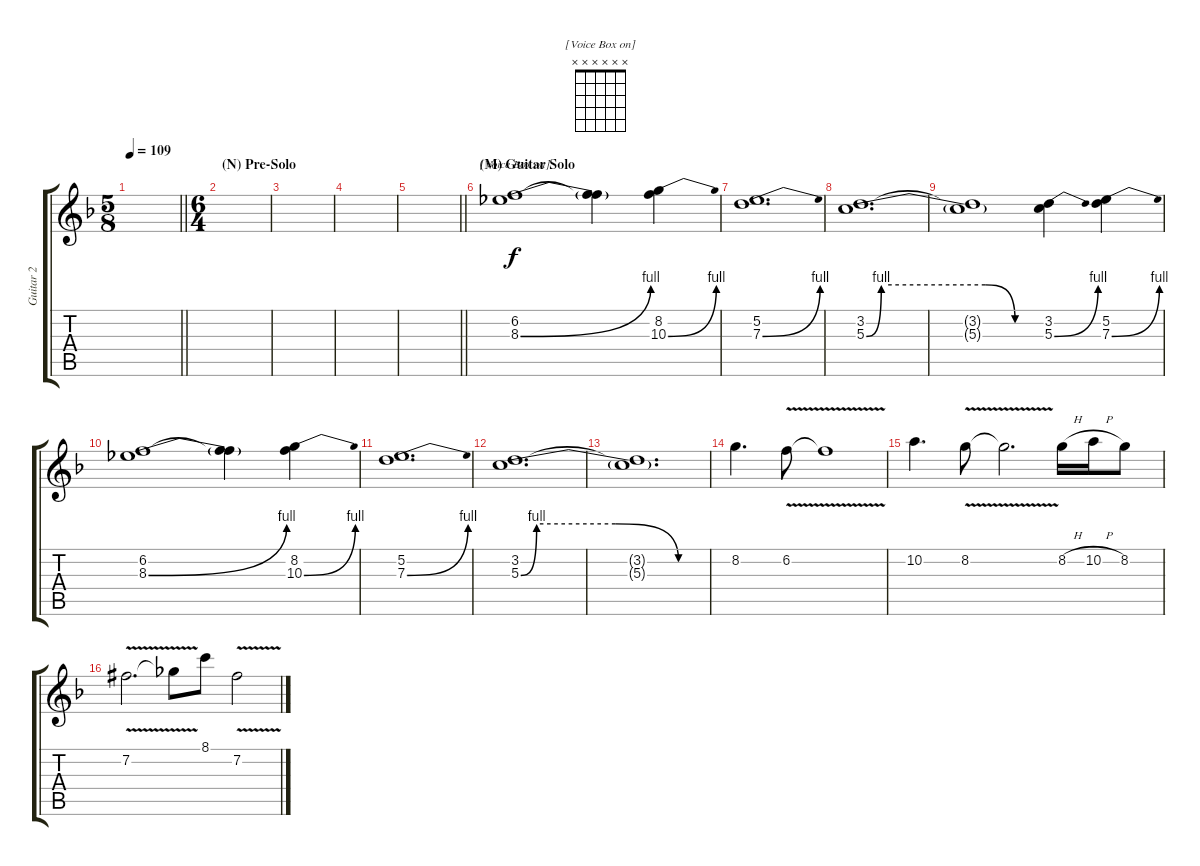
\track ("Guitar 2" "Guitar 2") {instrument distortionguitar}
\staff {score tabs}
\tuning (E4 B3 G3 D3 A2 D2) {hide}
\chord ("[Voice Box on]" x x x x x x)
\ts (5 8)
\tempo 109
\clef g2
\barLineRight lightlight
\ks dminor
|
\ts (6 4)
\section ("" "(N) Pre-Solo")
|
|
|
\barLineRight lightlight
|
\section ("" "(M) Guitar Solo")
(6.2 8.3{be (bend 0 0 60 4)}).1{ch "[Voice Box on]"} (6.2{t} 8.3{t}).4 (8.2 10.3{be (bend 0 0 60 4)}).4 |
(5.2 7.3{be (bend 0 0 60 4)}).1{d} |
(3.2 5.3{be (custom 0 0 5 4 40 4 50 0 60 0)}).1{d} |
(3.2{t} 5.3{t}).1 (3.2 5.3{be (bend 0 0 60 4)}).4 (5.2 7.3{be (bend 0 0 60 4)}).4 |
(6.2 8.3{be (bend 0 0 60 4)}).1 (6.2{t} 8.3{t}).4 (8.2 10.3{be (bend 0 0 60 4)}).4 |
(5.2 7.3{be (bend 0 0 60 4)}).1{d} |
(3.2 5.3{be (custom 0 0 5 4 30 4 50 0 60 0)}).1{d} |
(3.2{t} 5.3{t}).1{d} |
8.2.4{d} 6.2{v}.8 6.2{t}.1 |
10.2.4{d} 8.2{v}.8 8.2{t}.2{d} 8.2{h}.16 10.2{h}.16 8.2.8 |
7.2{v acc #}.2{d} 7.2{t}.8 8.1.8 7.2{v acc #}.2
